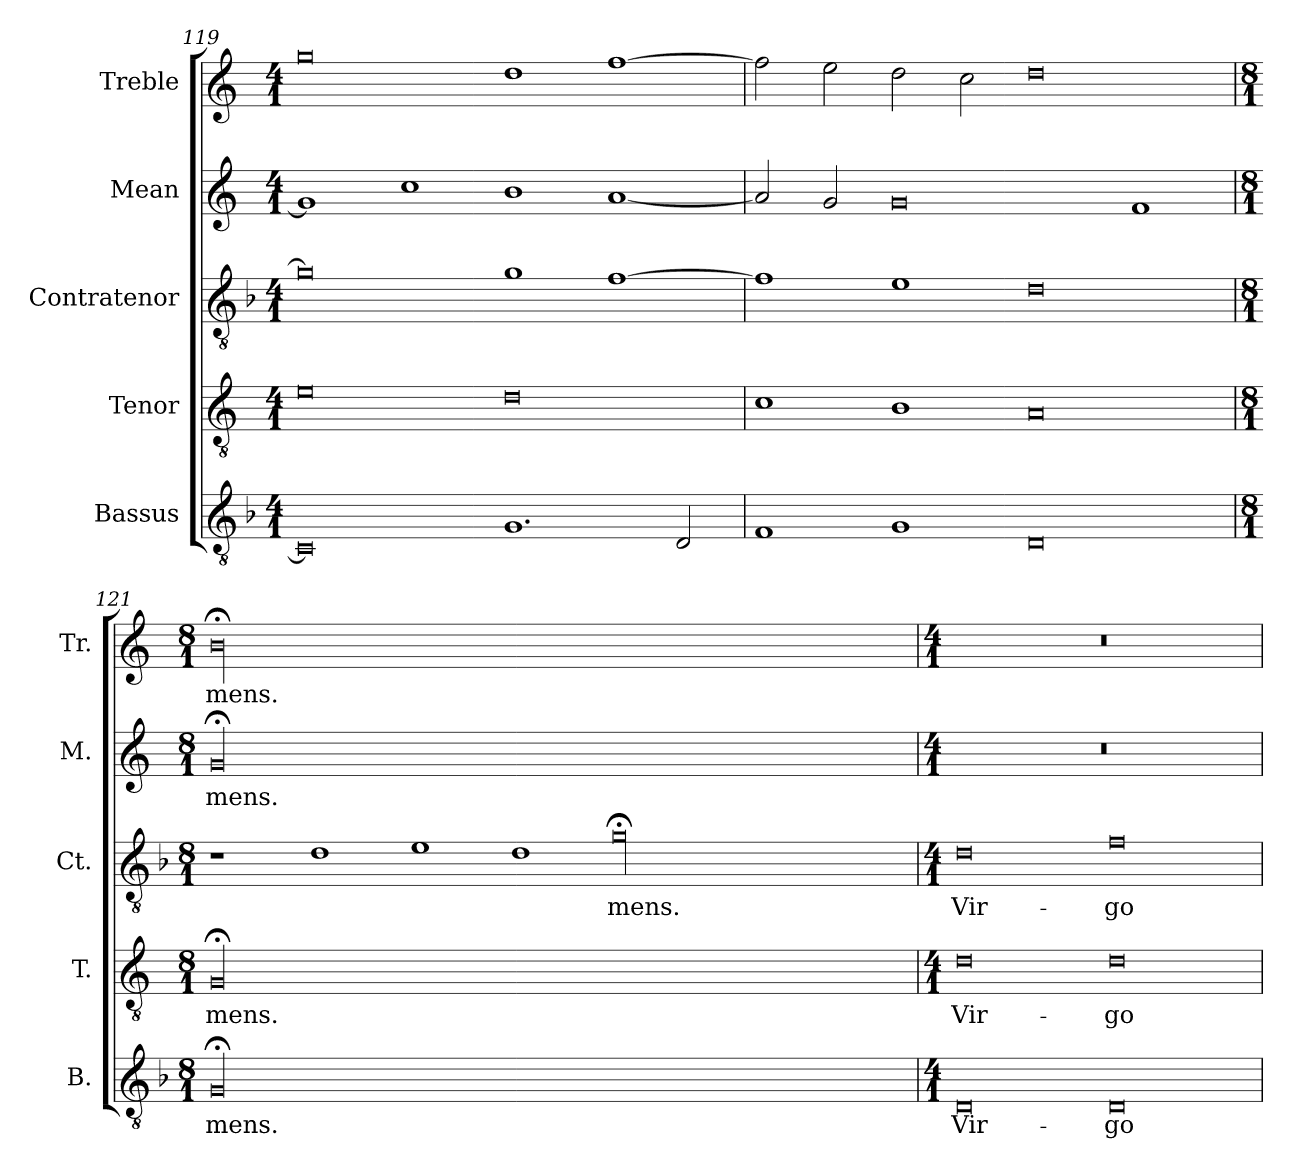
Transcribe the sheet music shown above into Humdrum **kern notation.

**kern	**text	**kern	**text	**kern	**text	**kern	**text	**kern	**text
*part5	*part5	*part4	*part4	*part3	*part3	*part2	*part2	*part1	*part1
*staff5	*staff5	*staff4	*staff4	*staff3	*staff3	*staff2	*staff2	*staff1	*staff1
*I"Bassus	*	*I"Tenor	*	*I"Contratenor	*	*I"Mean	*	*I"Treble	*
*I'B.	*	*I'T.	*	*I'Ct.	*	*I'M.	*	*I'Tr.	*
!!LO:PB:g=z
*clefGv2	*	*clefGv2	*	*clefGv2	*	*clefG2	*	*clefG2	*
*ITrd7c12	*	*ITrd7c12	*	*ITrd7c12	*	*	*	*	*
*k[b-]	*	*k[]	*	*k[b-]	*	*k[]	*	*k[]	*
*F:	*	*	*	*F:	*	*C:	*	*C:	*
*M4/1	*	*M4/1	*	*M4/1	*	*M4/1	*	*M4/1	*
=119	=119	=119	=119	=119	=119	=119	=119	=119	=119
0CCi]	.	0Ei	.	0Gi]	.	1gi]	.	0ggi	.
.	.	.	.	.	.	1cci	.	.	.
1.GGi	.	0Di	.	1Gi	.	1bi	.	1ddi	.
.	.	.	.	[>1Fi	.	[<1ai	.	[>1ffi	.
2DDi/	.	.	.	.	.	.	.	.	.
=120`	=120`	=120`	=120`	=120`	=120`	=120`	=120`	=120`	=120`
1FFi	.	1Ci	.	1Fi]	.	2ai/]	.	2ffi\]	.
.	.	.	.	.	.	2gi/	.	2eei\	.
1GGi	.	1BBi	.	1Ei	.	0gi	.	2ddi\	.
.	.	.	.	.	.	.	.	2cci\	.
0DDi	.	0AAi	.	0Di	.	.	.	0ddi	.
.	.	.	.	.	.	1fi	.	.	.
=121`	=121`	=121`	=121`	=121`	=121`	=121`	=121`	=121`	=121`
*M8/1	*	*M8/1	*	*M8/1	*	*M8/1	*	*M8/1	*
!	!LO:LY:b:color=#000000	!	!	!	!	!	!	!	!
!	!	!	!LO:LY:b:color=#000000	!	!	!	!	!	!
!	!	!	!	!	!	!	!LO:LY:b:color=#000000	!	!
!	!	!	!	!	!	!	!	!	!LO:LY:b:color=#000000
00GG;i	-mens.	00GG;i	-mens.	1r	.	00g;i	-mens.	00b;i	-mens.
.	.	.	.	1Di	.	.	.	.	.
.	.	.	.	1Ei	.	.	.	.	.
.	.	.	.	1Di	.	.	.	.	.
!	!	!	!	!	!LO:LY:b:color=#000000	!	!	!	!
0ryy	.	0ryy	.	00G;i	-mens.	0ryy	.	0ryy	.
0ryy	.	0ryy	.	.	.	0ryy	.	0ryy	.
!!LO:LB:g=z
=122	=122	=122	=122	=122	=122	=122	=122	=122	=122
*M4/1	*	*M4/1	*	*M4/1	*	*M4/1	*	*M4/1	*
!	!LO:LY:b:color=#000000	!	!	!	!	!	!	!	!
!	!	!	!LO:LY:b:color=#000000	!	!	!	!	!	!
!	!	!	!	!	!LO:LY:b:color=#000000	!LO:N:vis=1	!	!LO:N:vis=1	!
0DDi	Vir-	0Di	Vir-	0Di	Vir-	00r	.	00r	.
!	!LO:LY:b:color=#000000	!	!	!	!	!	!	!	!
!	!	!	!LO:LY:b:color=#000000	!	!	!	!	!	!
!	!	!	!	!	!LO:LY:b:color=#000000	!	!	!	!
0DDi	-go	0Di	-go	0Fi	-go	.	.	.	.
=`	=`	=`	=`	=`	=`	=`	=`	=`	=`
*-	*-	*-	*-	*-	*-	*-	*-	*-	*-
